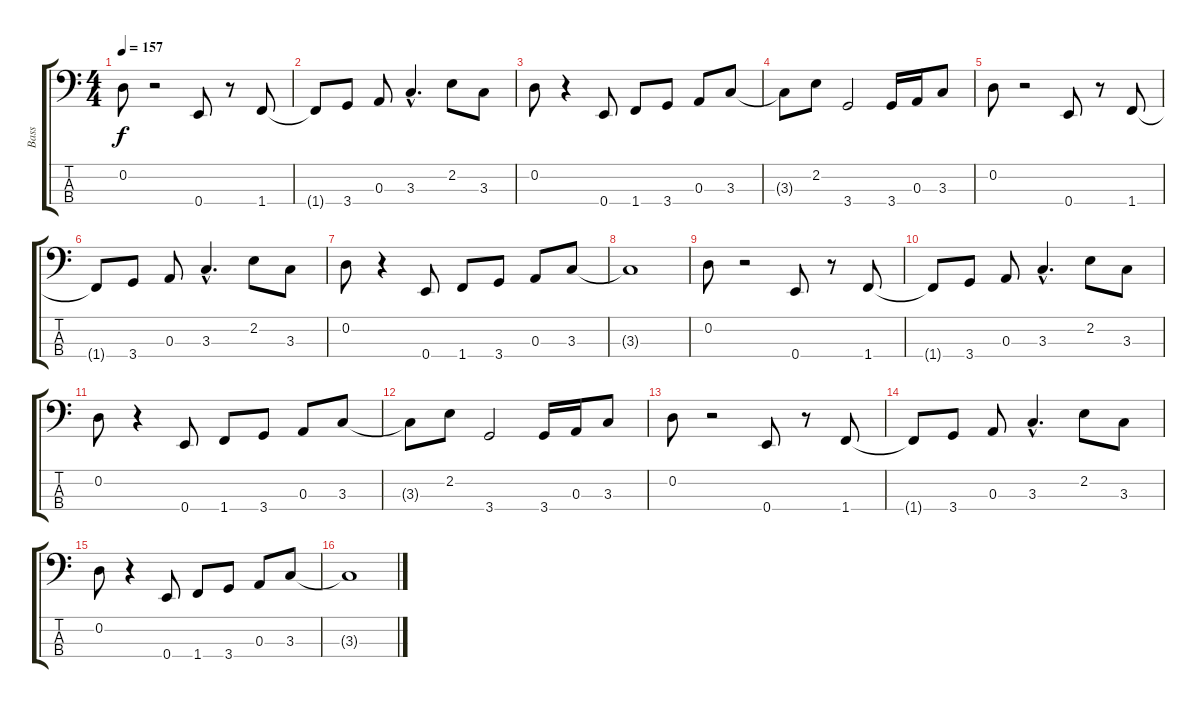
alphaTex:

\track ("Bass" "Bass") {instrument electricbassfinger}
\staff {score tabs}
\tuning (G2 D2 A1 E1) {hide}
\ts (4 4)
\tempo 157
\clef f4
\ks c
0.2.8{dy f} r.2 0.4.8 r.8 1.4.8 |
1.4{t}.8 3.4.8 0.3.8 3.3{hac}.4{d} 2.2.8 3.3.8 |
0.2.8 r.4 0.4.8 1.4.8 3.4.8 0.3.8 3.3.8 |
3.3{t}.8 2.2.8 3.4.2 3.4.16 0.3.16 3.3.8 |
0.2.8 r.2 0.4.8 r.8 1.4.8 |
1.4{t}.8 3.4.8 0.3.8 3.3{hac}.4{d} 2.2.8 3.3.8 |
0.2.8 r.4 0.4.8 1.4.8 3.4.8 0.3.8 3.3.8 |
3.3{t}.1 |
0.2.8 r.2 0.4.8 r.8 1.4.8 |
1.4{t}.8 3.4.8 0.3.8 3.3{hac}.4{d} 2.2.8 3.3.8 |
0.2.8 r.4 0.4.8 1.4.8 3.4.8 0.3.8 3.3.8 |
3.3{t}.8 2.2.8 3.4.2 3.4.16 0.3.16 3.3.8 |
0.2.8 r.2 0.4.8 r.8 1.4.8 |
1.4{t}.8 3.4.8 0.3.8 3.3{hac}.4{d} 2.2.8 3.3.8 |
0.2.8 r.4 0.4.8 1.4.8 3.4.8 0.3.8 3.3.8 |
3.3{t}.1
